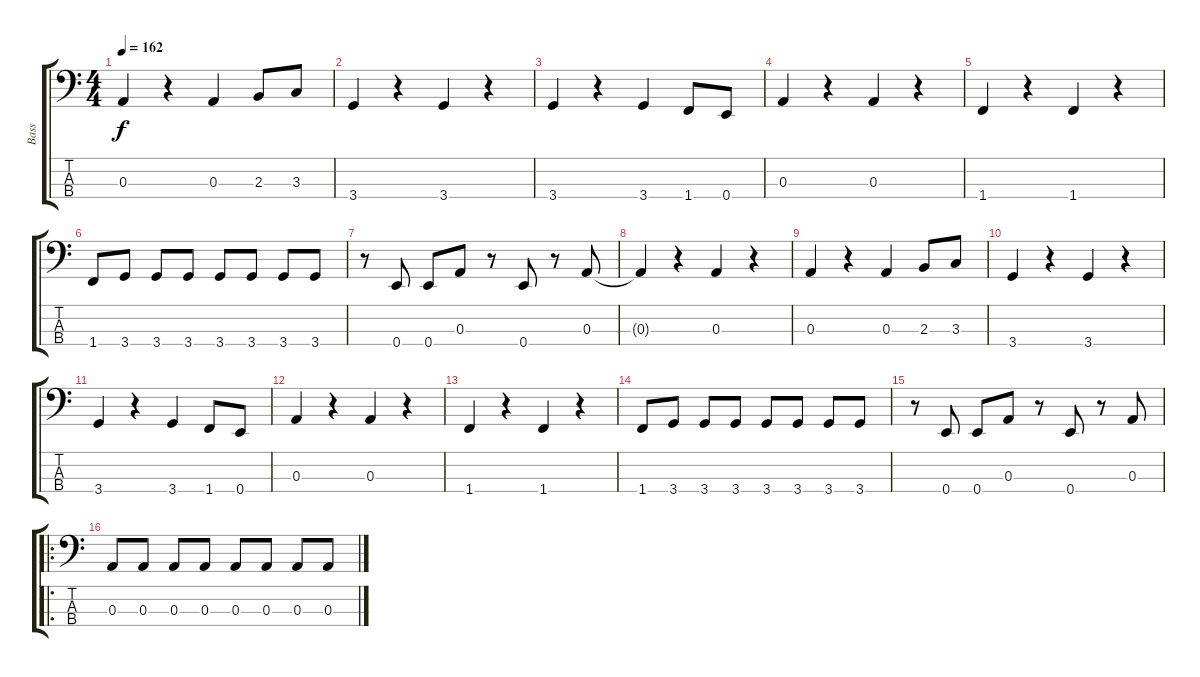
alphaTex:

\track ("Bass" "Bass") {instrument electricbassfinger}
\staff {score tabs}
\tuning (G2 D2 A1 E1) {hide}
\ts (4 4)
\tempo 162
\clef f4
\ks c
0.3.4{dy f} r.4 0.3.4 2.3.8 3.3.8 |
3.4.4 r.4 3.4.4 r.4 |
3.4.4 r.4 3.4.4 1.4.8 0.4.8 |
0.3.4 r.4 0.3.4 r.4 |
1.4.4 r.4 1.4.4 r.4 |
1.4.8 3.4.8 3.4.8 3.4.8 3.4.8 3.4.8 3.4.8 3.4.8 |
r.8{instrument slapbass1} 0.4.8 0.4.8 0.3.8 r.8 0.4.8 r.8 0.3.8 |
0.3{t}.4{instrument electricbassfinger} r.4 0.3.4 r.4 |
0.3.4 r.4 0.3.4 2.3.8 3.3.8 |
3.4.4 r.4 3.4.4 r.4 |
3.4.4 r.4 3.4.4 1.4.8 0.4.8 |
0.3.4 r.4 0.3.4 r.4 |
1.4.4 r.4 1.4.4 r.4 |
1.4.8 3.4.8 3.4.8 3.4.8 3.4.8 3.4.8 3.4.8 3.4.8 |
r.8{instrument slapbass1} 0.4.8 0.4.8 0.3.8 r.8 0.4.8 r.8 0.3.8 |
\ro
0.3.8{instrument electricbassfinger} 0.3.8 0.3.8 0.3.8 0.3.8 0.3.8 0.3.8 0.3.8
